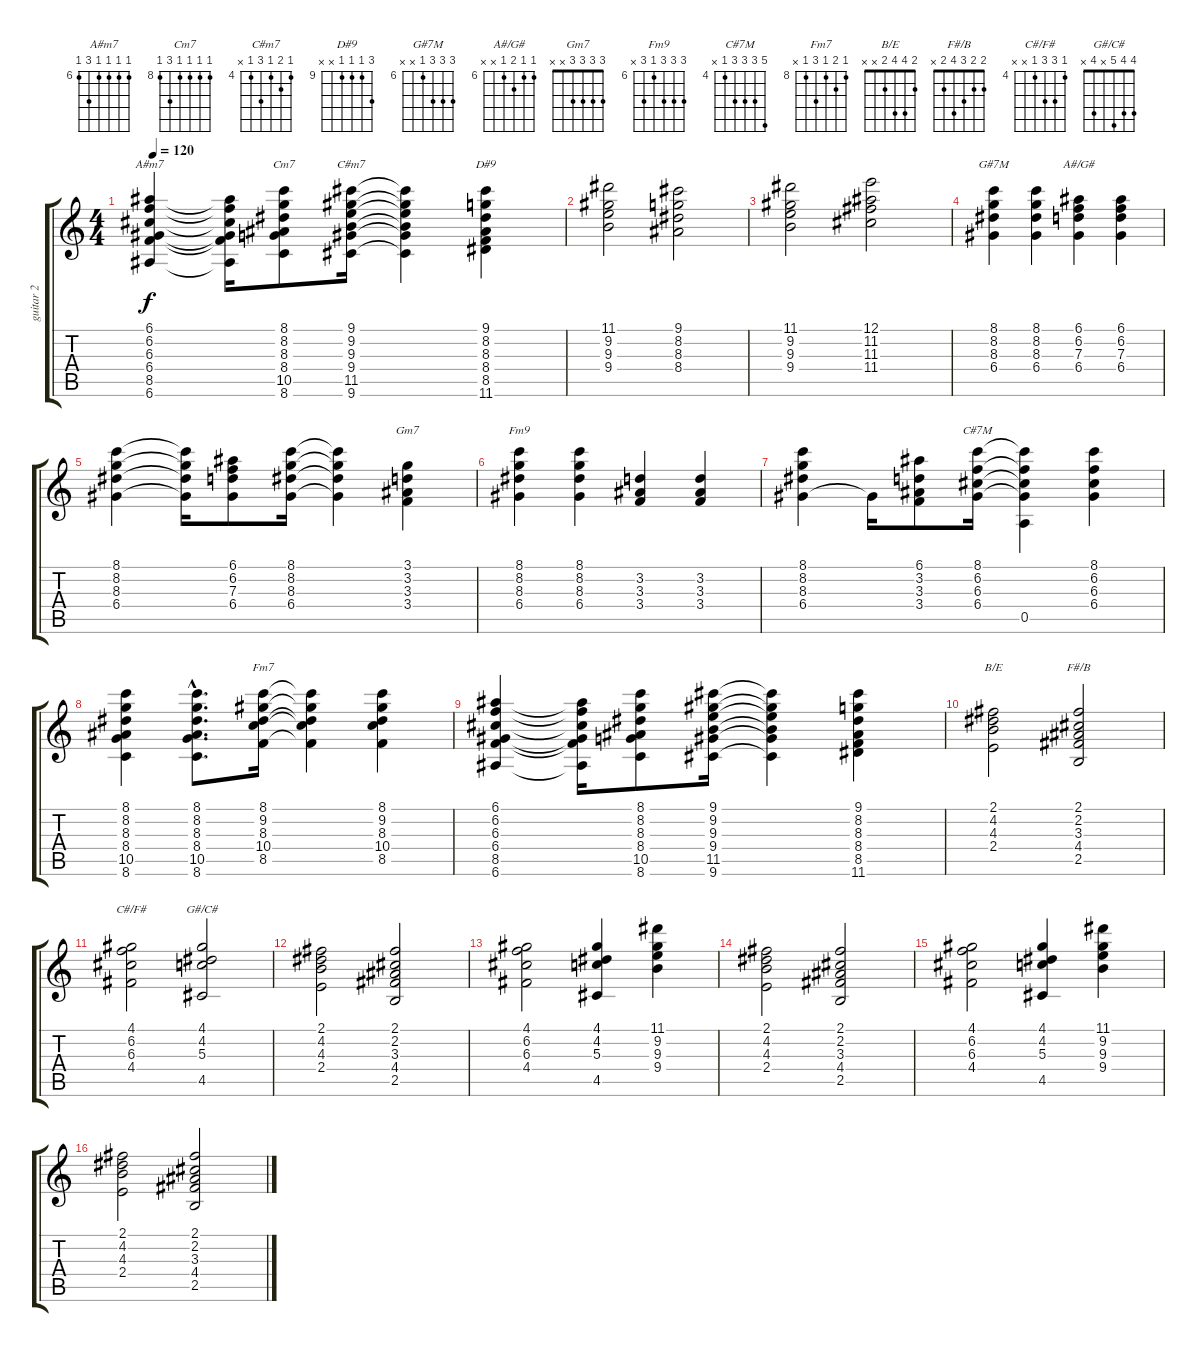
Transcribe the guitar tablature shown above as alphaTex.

\track ("guitar 2" "guitar 2") {instrument electricguitarclean}
\staff {score tabs}
\tuning (E4 B3 G3 D3 A2 E2) {hide}
\chord ("A#m7" 6 6 6 6 8 6) {firstfret 6}
\chord ("Cm7" 8 8 8 8 10 8) {firstfret 8}
\chord ("C#m7" 4 5 4 6 4 x) {firstfret 4}
\chord ("D#9" 11 9 9 9 x x) {firstfret 9}
\chord ("G#7M" 8 8 8 6 x x) {firstfret 6}
\chord ("A#/G#" 6 6 7 6 x x) {firstfret 6}
\chord ("Gm7" 3 3 3 3 x x)
\chord ("Fm9" 8 8 8 6 8 x) {firstfret 6}
\chord ("C#7M" 8 6 6 6 4 x) {firstfret 4}
\chord ("Fm7" 8 9 8 10 8 x) {firstfret 8}
\chord ("B/E" 2 4 4 2 x x)
\chord ("F#/B" 2 2 3 4 2 x)
\chord ("C#/F#" 4 6 6 4 x x) {firstfret 4}
\chord ("G#/C#" 4 4 5 x 4 x)
\ts (4 4)
\tempo 120
\clef g2
\ks c
(6.1 6.2 6.3 6.4 8.5 6.6).4{ch "A#m7" dy f} (6.1{t} 6.2{t} 6.3{t} 6.4{t} 8.5{t} 6.6{t}).16 (8.1 8.2 8.3 8.4 10.5 8.6).8{ch "Cm7"} (9.1 9.2 9.3 9.4 11.5 9.6).16{ch "C#m7"} (9.1{t} 9.2{t} 9.3{t} 9.4{t} 11.5{t} 9.6{t}).4 (9.1 8.2 8.3 8.4 8.5 11.6).4{ch "D#9"} |
(11.1 9.2 9.3 9.4).2 (9.1 8.2 8.3 8.4).2 |
(11.1 9.2 9.3 9.4).2 (12.1 11.2 11.3 11.4).2 |
(8.1 8.2 8.3 6.4).4{ch "G#7M"} (8.1 8.2 8.3 6.4).4 (6.1 6.2 7.3 6.4).4{ch "A#/G#"} (6.1 6.2 7.3 6.4).4 |
(8.1 8.2 8.3 6.4).4 (8.1{t} 8.2{t} 8.3{t} 6.4{t}).16 (6.1 6.2 7.3 6.4).8 (8.1 8.2 8.3 6.4).16 (8.1{t} 8.2{t} 8.3{t} 6.4{t}).4 (3.1 3.2 3.3 3.4).4{ch "Gm7"} |
(8.1 8.2 8.3 6.4).4{ch "Fm9"} (8.1 8.2 8.3 6.4).4 (3.2 3.3 3.4).4 (3.2 3.3 3.4).4 |
(8.1 8.2 8.3 6.4).4 6.4{t}.16 (6.1 3.2 3.3 3.4).8 (8.1 6.2 6.3 6.4).16{ch "C#7M"} (8.1{t} 6.2{t} 6.3{t} 6.4{t} 0.5).4 (8.1 6.2 6.3 6.4).4 |
(8.1 8.2 8.3 8.4 10.5 8.6).4 (8.1{hac} 8.2{hac} 8.3{hac} 8.4{hac} 10.5{hac} 8.6{hac}).8{d} (8.1 9.2 8.3 10.4 8.5).16{ch "Fm7"} (8.1{t} 9.2{t} 8.3{t} 10.4{t} 8.5{t}).4 (8.1 9.2 8.3 10.4 8.5).4 |
(6.1 6.2 6.3 6.4 8.5 6.6).4 (6.1{t} 6.2{t} 6.3{t} 6.4{t} 8.5{t} 6.6{t}).16 (8.1 8.2 8.3 8.4 10.5 8.6).8 (9.1 9.2 9.3 9.4 11.5 9.6).16 (9.1{t} 9.2{t} 9.3{t} 9.4{t} 11.5{t} 9.6{t}).4 (9.1 8.2 8.3 8.4 8.5 11.6).4 |
(2.1 4.2 4.3 2.4).2{ch "B/E"} (2.1 2.2 3.3 4.4 2.5).2{ch "F#/B"} |
(4.1 6.2 6.3 4.4).2{ch "C#/F#"} (4.1 4.2 5.3 4.5).2{ch "G#/C#"} |
(2.1 4.2 4.3 2.4).2 (2.1 2.2 3.3 4.4 2.5).2 |
(4.1 6.2 6.3 4.4).2 (4.1 4.2 5.3 4.5).4 (11.1 9.2 9.3 9.4).4 |
(2.1 4.2 4.3 2.4).2 (2.1 2.2 3.3 4.4 2.5).2 |
(4.1 6.2 6.3 4.4).2 (4.1 4.2 5.3 4.5).4 (11.1 9.2 9.3 9.4).4 |
(2.1 4.2 4.3 2.4).2 (2.1 2.2 3.3 4.4 2.5).2
